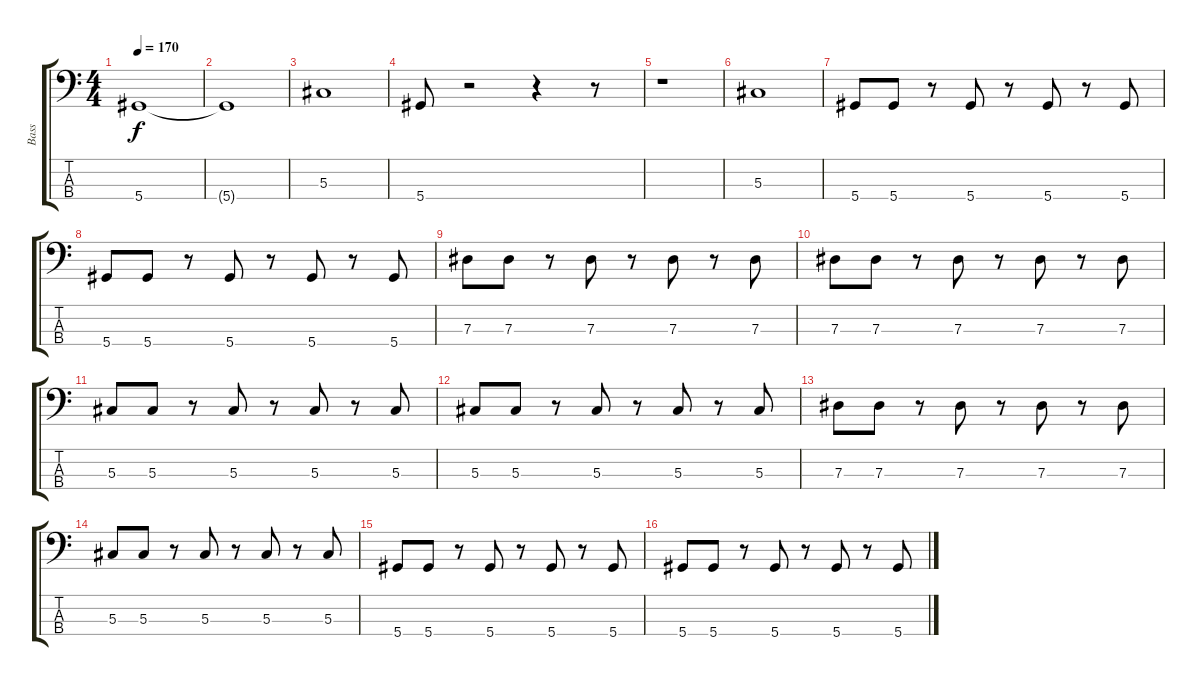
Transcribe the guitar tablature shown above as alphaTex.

\track ("Bass" "Bass") {instrument electricbasspick}
\staff {score tabs}
\tuning (Gb2 Db2 Ab1 Eb1) {hide}
\ts (4 4)
\tempo 170
\clef f4
\ks c
5.4.1{dy f instrument electricbasspick} |
5.4{t}.1 |
5.3.1 |
5.4.8 r.2 r.4 r.8 |
r.1 |
5.3.1 |
5.4.8 5.4.8 r.8 5.4.8 r.8 5.4.8 r.8 5.4.8 |
5.4.8 5.4.8 r.8 5.4.8 r.8 5.4.8 r.8 5.4.8 |
7.3.8 7.3.8 r.8 7.3.8 r.8 7.3.8 r.8 7.3.8 |
7.3.8 7.3.8 r.8 7.3.8 r.8 7.3.8 r.8 7.3.8 |
5.3.8 5.3.8 r.8 5.3.8 r.8 5.3.8 r.8 5.3.8 |
5.3.8 5.3.8 r.8 5.3.8 r.8 5.3.8 r.8 5.3.8 |
7.3.8 7.3.8 r.8 7.3.8 r.8 7.3.8 r.8 7.3.8 |
5.3.8 5.3.8 r.8 5.3.8 r.8 5.3.8 r.8 5.3.8 |
5.4.8 5.4.8 r.8 5.4.8 r.8 5.4.8 r.8 5.4.8 |
5.4.8 5.4.8 r.8 5.4.8 r.8 5.4.8 r.8 5.4.8
